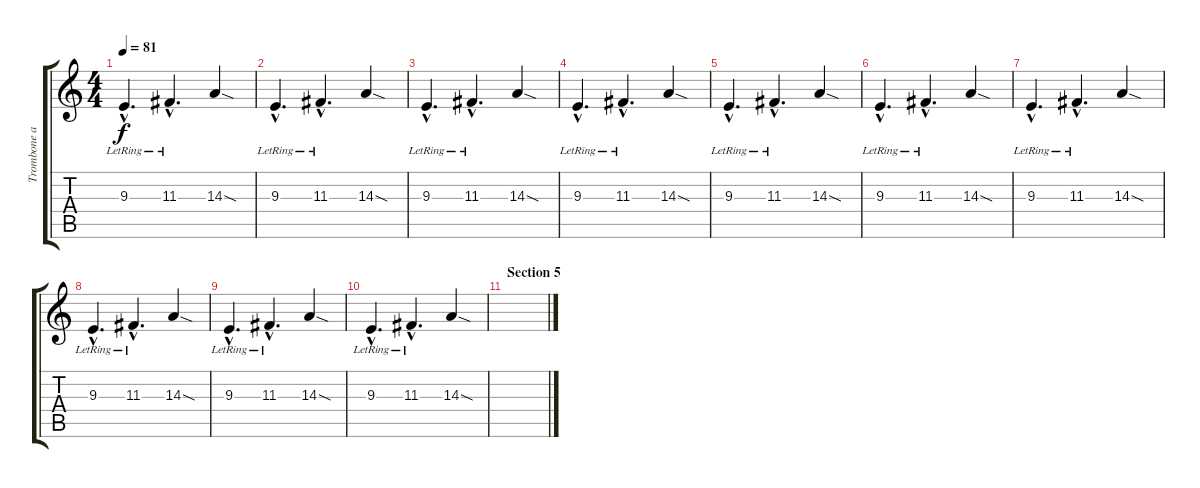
\track ("Trombone as guitar" "Trombone a") {instrument trombone}
\staff {score tabs}
\tuning (E4 B3 G3 D3 A2 E2) {hide}
\ts (4 4)
\tempo 81
\clef g2
\ks c
9.3{hac lr}.4{d dy f} 11.3{hac lr}.4{d} 14.3{sod}.4 |
9.3{hac lr}.4{d} 11.3{hac lr}.4{d} 14.3{sod}.4 |
9.3{hac lr}.4{d} 11.3{hac lr}.4{d} 14.3{sod}.4 |
9.3{hac lr}.4{d} 11.3{hac lr}.4{d} 14.3{sod}.4 |
9.3{hac lr}.4{d} 11.3{hac lr}.4{d} 14.3{sod}.4 |
9.3{hac lr}.4{d} 11.3{hac lr}.4{d} 14.3{sod}.4 |
9.3{hac lr}.4{d} 11.3{hac lr}.4{d} 14.3{sod}.4 |
9.3{hac lr}.4{d} 11.3{hac lr}.4{d} 14.3{sod}.4 |
9.3{hac lr}.4{d} 11.3{hac lr}.4{d} 14.3{sod}.4 |
9.3{hac lr}.4{d} 11.3{hac lr}.4{d} 14.3{sod}.4 |
\section ("" "Section 5")
